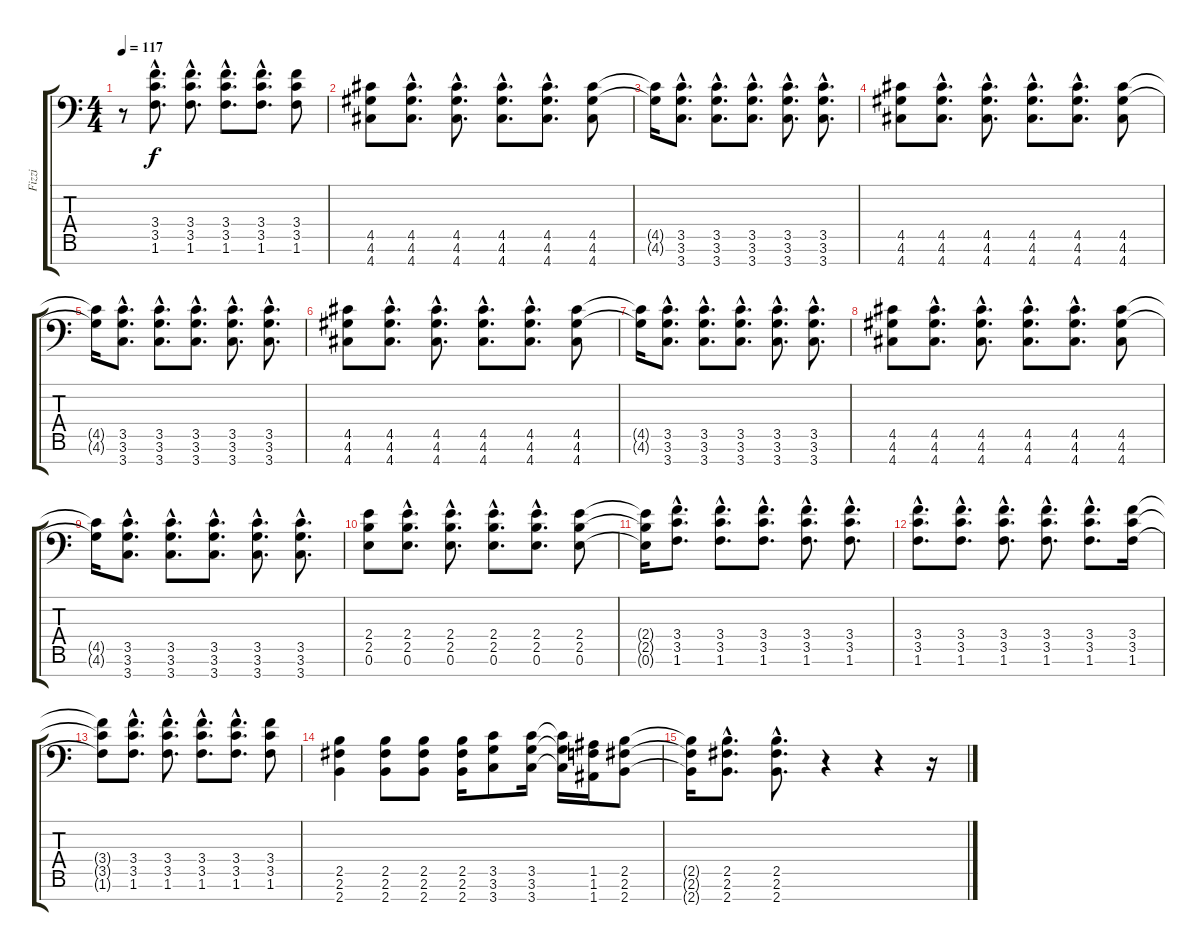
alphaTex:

\track ("Fizzi" "Fizzi") {instrument distortionguitar}
\staff {score tabs}
\tuning (E4 B3 G3 D3 A2 E2 A1) {hide}
\ts (4 4)
\tempo 117
\clef f4
\ks c
r.8{dy f} (3.4{hac} 3.5{hac} 1.6{hac}).8{d} (3.4{hac} 3.5{hac} 1.6{hac}).8{d} (3.4{hac} 3.5{hac} 1.6{hac}).8{d} (3.4{hac} 3.5{hac} 1.6{hac}).8{d} (3.4 3.5 1.6).8 |
(4.5 4.6 4.7).8 (4.5{hac} 4.6{hac} 4.7{hac}).8{d} (4.5{hac} 4.6{hac} 4.7{hac}).8{d} (4.5{hac} 4.6{hac} 4.7{hac}).8{d} (4.5{hac} 4.6{hac} 4.7{hac}).8{d} (4.5 4.6 4.7).8 |
(4.5{t} 4.6{t}).16 (3.5{hac} 3.6{hac} 3.7{hac}).8{d} (3.5{hac} 3.6{hac} 3.7{hac}).8{d} (3.5{hac} 3.6{hac} 3.7{hac}).8{d} (3.5{hac} 3.6{hac} 3.7{hac}).8{d} (3.5{hac} 3.6{hac} 3.7{hac}).8{d} |
(4.5 4.6 4.7).8 (4.5{hac} 4.6{hac} 4.7{hac}).8{d} (4.5{hac} 4.6{hac} 4.7{hac}).8{d} (4.5{hac} 4.6{hac} 4.7{hac}).8{d} (4.5{hac} 4.6{hac} 4.7{hac}).8{d} (4.5 4.6 4.7).8 |
(4.5{t} 4.6{t}).16 (3.5{hac} 3.6{hac} 3.7{hac}).8{d} (3.5{hac} 3.6{hac} 3.7{hac}).8{d} (3.5{hac} 3.6{hac} 3.7{hac}).8{d} (3.5{hac} 3.6{hac} 3.7{hac}).8{d} (3.5{hac} 3.6{hac} 3.7{hac}).8{d} |
(4.5 4.6 4.7).8 (4.5{hac} 4.6{hac} 4.7{hac}).8{d} (4.5{hac} 4.6{hac} 4.7{hac}).8{d} (4.5{hac} 4.6{hac} 4.7{hac}).8{d} (4.5{hac} 4.6{hac} 4.7{hac}).8{d} (4.5 4.6 4.7).8 |
(4.5{t} 4.6{t}).16 (3.5{hac} 3.6{hac} 3.7{hac}).8{d} (3.5{hac} 3.6{hac} 3.7{hac}).8{d} (3.5{hac} 3.6{hac} 3.7{hac}).8{d} (3.5{hac} 3.6{hac} 3.7{hac}).8{d} (3.5{hac} 3.6{hac} 3.7{hac}).8{d} |
(4.5 4.6 4.7).8 (4.5{hac} 4.6{hac} 4.7{hac}).8{d} (4.5{hac} 4.6{hac} 4.7{hac}).8{d} (4.5{hac} 4.6{hac} 4.7{hac}).8{d} (4.5{hac} 4.6{hac} 4.7{hac}).8{d} (4.5 4.6 4.7).8 |
(4.5{t} 4.6{t}).16 (3.5{hac} 3.6{hac} 3.7{hac}).8{d} (3.5{hac} 3.6{hac} 3.7{hac}).8{d} (3.5{hac} 3.6{hac} 3.7{hac}).8{d} (3.5{hac} 3.6{hac} 3.7{hac}).8{d} (3.5{hac} 3.6{hac} 3.7{hac}).8{d} |
(2.4 2.5 0.6).8 (2.4{hac} 2.5{hac} 0.6{hac}).8{d} (2.4{hac} 2.5{hac} 0.6{hac}).8{d} (2.4{hac} 2.5{hac} 0.6{hac}).8{d} (2.4{hac} 2.5{hac} 0.6{hac}).8{d} (2.4 2.5 0.6).8 |
(2.4{t} 2.5{t} 0.6{t}).16 (3.4{hac} 3.5{hac} 1.6{hac}).8{d} (3.4{hac} 3.5{hac} 1.6{hac}).8{d} (3.4{hac} 3.5{hac} 1.6{hac}).8{d} (3.4{hac} 3.5{hac} 1.6{hac}).8{d} (3.4{hac} 3.5{hac} 1.6{hac}).8{d} |
(3.4{hac} 3.5{hac} 1.6{hac}).8{d} (3.4{hac} 3.5{hac} 1.6{hac}).8{d} (3.4{hac} 3.5{hac} 1.6{hac}).8{d} (3.4{hac} 3.5{hac} 1.6{hac}).8{d} (3.4{hac} 3.5{hac} 1.6{hac}).8{d} (3.4 3.5 1.6).16 |
(3.4{t} 3.5{t} 1.6{t}).8 (3.4{hac} 3.5{hac} 1.6{hac}).8{d} (3.4{hac} 3.5{hac} 1.6{hac}).8{d} (3.4{hac} 3.5{hac} 1.6{hac}).8{d} (3.4{hac} 3.5{hac} 1.6{hac}).8{d} (3.4 3.5 1.6).8 |
(2.5 2.6 2.7).4 (2.5 2.6 2.7).8 (2.5 2.6 2.7).8 (2.5 2.6 2.7).16 (3.5 3.6 3.7).8 (3.5 3.6 3.7).16 (3.5{t} 3.6{t} 3.7{t}).16 (1.5 1.6 1.7).16 (2.5 2.6 2.7).8 |
(2.5{t} 2.6{t} 2.7{t}).16 (2.5{hac} 2.6{hac} 2.7{hac}).8{d} (2.5{hac} 2.6{hac} 2.7{hac}).8{d} r.4 r.4 r.16
